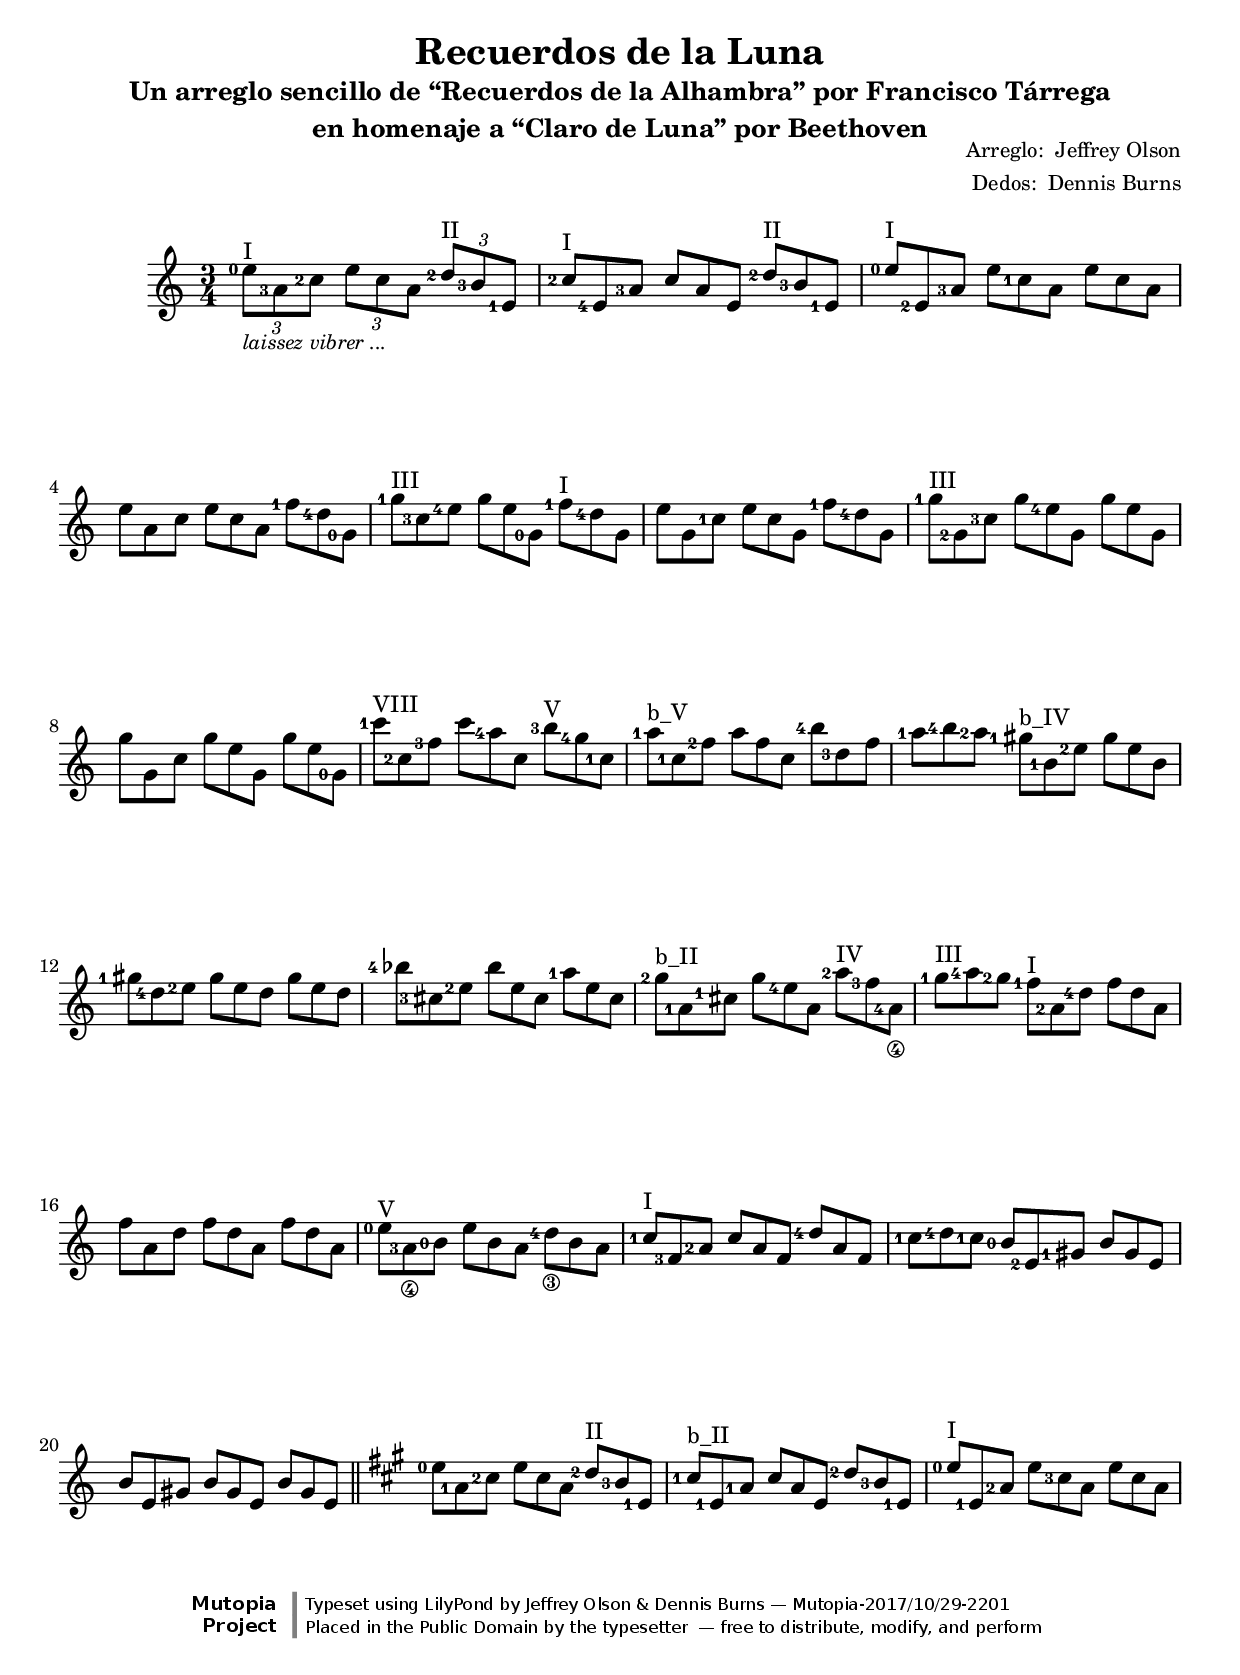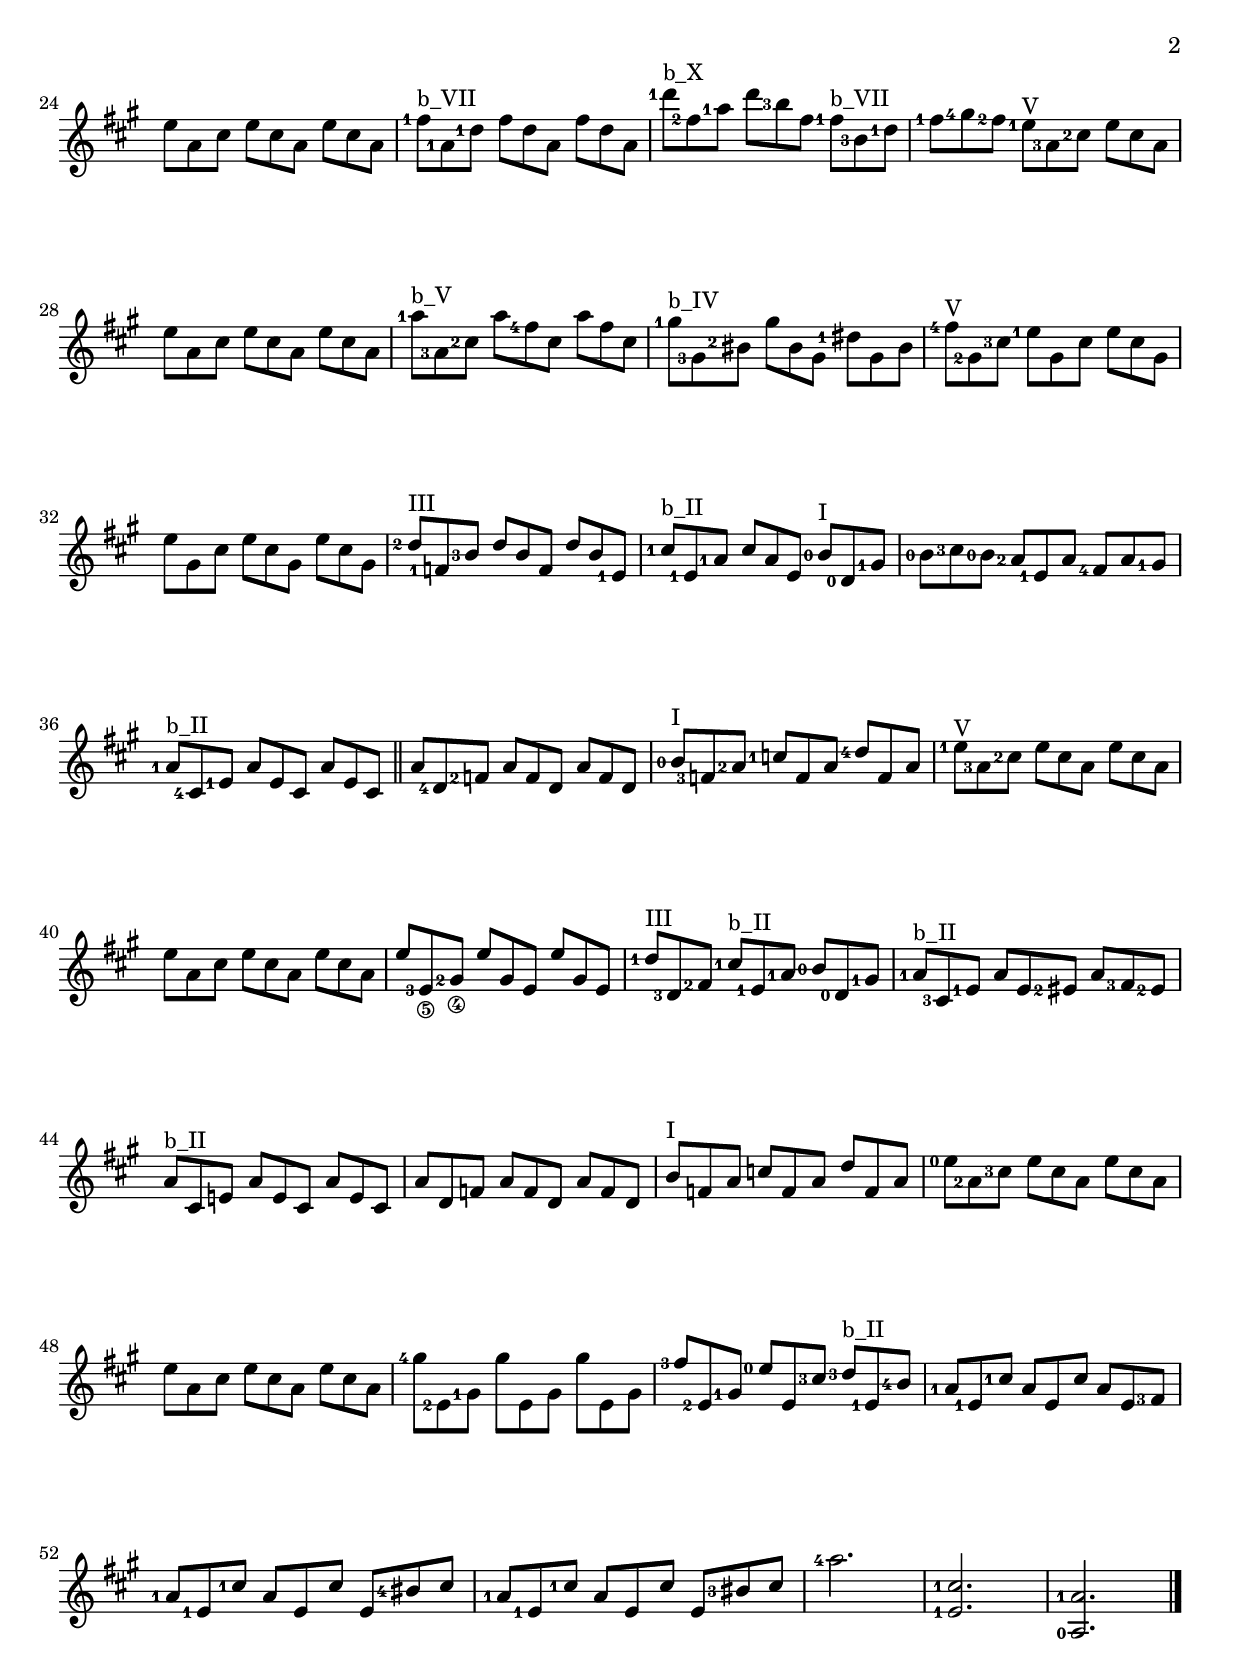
\version "2.18.2"

\header {
 title = "Recuerdos de la Luna"
 subtitle = \markup { \center-column { { "Un arreglo sencillo de “Recuerdos de la Alhambra” por Francisco Tárrega" } { "en homenaje a “Claro de Luna” por Beethoven" } } }
 %composer = "Arreglo:  Jeffrey Olson"
 %arranger = "Dedos:  Dennis Burns"
 composer = ##f
 arranger = \markup { \abs-fontsize #10 \right-column { { "Arreglo:  Jeffrey Olson" } { "Dedos:  Dennis Burns" } } }
 myfoot = ##f
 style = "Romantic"
 date = "1802,1896,2017" % (by Beethoven, Tárrega, Olson)
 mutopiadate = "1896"
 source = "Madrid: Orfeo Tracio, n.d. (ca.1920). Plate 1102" % via IMSLP24052
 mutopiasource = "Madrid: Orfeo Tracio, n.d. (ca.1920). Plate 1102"
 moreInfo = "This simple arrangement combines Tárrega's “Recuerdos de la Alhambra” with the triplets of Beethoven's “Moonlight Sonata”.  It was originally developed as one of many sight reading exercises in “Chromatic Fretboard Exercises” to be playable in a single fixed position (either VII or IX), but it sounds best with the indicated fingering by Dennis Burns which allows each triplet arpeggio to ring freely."

 %            o_
 %       (\___\/_____/)
 %  ~ ~ ~ ~ ~ / ~ ~ ~ ~ ~ ~ ~
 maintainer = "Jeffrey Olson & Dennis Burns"
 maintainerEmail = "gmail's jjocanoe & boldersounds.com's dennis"
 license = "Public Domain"

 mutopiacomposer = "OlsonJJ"
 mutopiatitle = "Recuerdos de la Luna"
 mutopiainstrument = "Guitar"

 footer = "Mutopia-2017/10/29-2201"
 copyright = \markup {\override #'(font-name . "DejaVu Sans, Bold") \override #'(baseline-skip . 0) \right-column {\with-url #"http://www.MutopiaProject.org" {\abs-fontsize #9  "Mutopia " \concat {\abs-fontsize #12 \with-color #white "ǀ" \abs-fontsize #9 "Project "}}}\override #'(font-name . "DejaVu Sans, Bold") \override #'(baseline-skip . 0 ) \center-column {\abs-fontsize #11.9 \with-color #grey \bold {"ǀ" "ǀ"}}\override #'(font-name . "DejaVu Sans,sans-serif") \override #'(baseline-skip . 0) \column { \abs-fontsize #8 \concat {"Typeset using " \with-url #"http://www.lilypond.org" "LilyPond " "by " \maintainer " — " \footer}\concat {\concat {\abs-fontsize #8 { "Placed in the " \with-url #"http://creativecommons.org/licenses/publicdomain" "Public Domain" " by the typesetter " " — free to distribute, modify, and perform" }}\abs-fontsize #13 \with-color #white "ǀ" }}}
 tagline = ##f
}

\paper{
  page-count = #2
  %#(set-paper-size "a4")      %uncomment to test specific paper size
  %#(set-paper-size "letter")  %uncomment to test specific paper size
  % add space between composer/opus markup and first staff
  markup-system-spacing #'padding = #3
  top-margin = 12\mm
  bottom-margin = 12\mm
  ragged-last-bottom = ##f
  print-first-page-number = ##f
  oddFooterMarkup = \markup { \column {
      \fill-line { \on-the-fly #first-page \column { \vspace #2 \fromproperty #'header:copyright } }
      \fill-line { \on-the-fly #last-page \fromproperty #'header:myfoot }
    }
  }
  evenFooterMarkup = \oddFooterMarkup
  evenHeaderMarkup = \oddHeaderMarkup % so all page numbers to right
}


% guitar neck position indicators
pI    = ^\markup { "I" }
pII   = ^\markup { "II" }
pIII  = ^\markup { "III" }
pIV   = ^\markup { "IV" }
pV    = ^\markup { "V" }
pVI   = ^\markup { "VI" }
pVII  = ^\markup { "VII" }
pVIII = ^\markup { "VIII" }
pIX   = ^\markup { "IX" }
pX    = ^\markup { "X" }
pXI   = ^\markup { "XI" }
pXII  = ^\markup { "XII" }
pXIII = ^\markup { "XIII" }
pXIV  = ^\markup { "XIV" }
pETC  = ^\markup { "..." }

% parenthetic position reminders
ppI    = ^\markup { "(I)" }
ppII   = ^\markup { "(II)" }
ppIII  = ^\markup { "(III)" }
ppIV   = ^\markup { "(IV)" }
ppV    = ^\markup { "(V)" }
ppVI   = ^\markup { "(VI)" }
ppVII  = ^\markup { "(VII)" }
ppVIII = ^\markup { "(VIII)" }
ppIX   = ^\markup { "(IX)" }
ppX    = ^\markup { "(X)" }
ppXI   = ^\markup { "(XI)" }
ppXII  = ^\markup { "(XII)" }
ppXIII = ^\markup { "(XIII)" }

% large barre
BpI    = ^\markup { "B_I" }
BpII   = ^\markup { "B_II" }
BpIII  = ^\markup { "B_III" }
BpIV   = ^\markup { "B_IV" }
BpV    = ^\markup { "B_V" }
BpVI   = ^\markup { "B_VI" }
BpVII  = ^\markup { "B_VII" }
BpVIII = ^\markup { "B_VIII" }
BpIX   = ^\markup { "B_IX" }
BpX    = ^\markup { "B_X" }
BpXI   = ^\markup { "B_XI" }
BpXII  = ^\markup { "B_XII" }

% small barre
bpI    = ^\markup { "b_I" }
bpII   = ^\markup { "b_II" }
bpIII  = ^\markup { "b_III" }
bpIV   = ^\markup { "b_IV" }
bpV    = ^\markup { "b_V" }
bpVI   = ^\markup { "b_VI" }
bpVII  = ^\markup { "b_VII" }
bpVIII = ^\markup { "b_VIII" }
bpIX   = ^\markup { "b_IX" }
bpX    = ^\markup { "b_X" }
bpXI   = ^\markup { "b_XI" }
bpXII  = ^\markup { "b_XII" }
bpXIII = ^\markup { "b_XIII" }

% left hand fingering locations
fingerLeft   = \set fingeringOrientations = #'(left)
fingerRight  = \set fingeringOrientations = #'(right)
fingerUp     = \set fingeringOrientations = #'(up)
fingerDown   = \set fingeringOrientations = #'(down)
fingerUpDown = \set fingeringOrientations = #'(up down)
fingerStaff  = \override Fingering.staff-padding = #'()
fingerRevert = \revert Fingering.staff-padding

% abbreviation to tweak a fingering location
% e.g. <cis'-\fngXY #'(0 . 0.5)-1>
fngXY = #(define-scheme-function (parser location xy fng) (number-pair? string-or-music?) #{
     \tweak extra-offset #xy #fng
#})

% right hand fingers
P = \rightHandFinger #1
I = \rightHandFinger #2
M = \rightHandFinger #3
A = \rightHandFinger #4

% right hand fingering locations
rhUp    = \set strokeFingerOrientations = #'(up)
rhDown  = \set strokeFingerOrientations = #'(down)
rhLeft  = \set strokeFingerOrientations = #'(left)
rhRight = \set strokeFingerOrientations = #'(right)

% string number locations
stringUp    = \set stringNumberOrientations = #'(up)
stringDown  = \set stringNumberOrientations = #'(down)
stringLeft  = \set stringNumberOrientations = #'(left)
stringRight = \set stringNumberOrientations = #'(right)

% tuplet controls
hideTupletNumber = \override TupletNumber.stencil = ##f
hideTupletBracket = \override TupletBracket.bracket-visibility = ##f

% dynamics
cres = _\markup{ \italic "cresc." }
decres = _\markup{ \italic "decresc." }
dotSpan = \override DynamicTextSpanner.style = #'dotted-line

% let ring (laissez vibrer ties)
lvib = \markup { \smaller \italic "laissez vibrer ..." }

upperVoice = \transpose c c' {
  \time 3/4
  \key a \minor
  \fingerLeft
  \stringDown
  \tuplet 3/2 4 { <e'-0>8\pI_\lvib <a-3> <c'-2>   <e'> <c'> <a>   <d'-2>\pII <b-3> <e-1> } | %1
  \hideTupletNumber
  \hideTupletBracket
  \tuplet 3/2 4 { <c'-2>8\pI <e-4> <a-3>   <c'> <a> <e>   <d'-2>\pII <b-3> <e-1> } | %2
  \tuplet 3/2 4 { <e'-0>8\pI <e-2> <a-3>   <e'> <c'-1> <a>   <e'> <c'> <a> } | %3
  \tuplet 3/2 4 { <e'>8 <a> <c'>   <e'> <c'> <a>   <f'-1> <d'-4> <g-0> } | %4
  \tuplet 3/2 4 { <g'-1>8\pIII <c'-3> <e'-4>   <g'> <e'> <g-0>   <f'-1>\pI <d'-4> <g> } | %5
  \tuplet 3/2 4 { <e'>8 <g> <c'-1>   <e'> <c'> <g>   <f'-1> <d'-4> <g> } | %6
  \tuplet 3/2 4 { <g'-1>8\pIII <g-2> <c'-3>   <g'> <e'-4> <g>   <g'> <e'> <g> } | %7
  \tuplet 3/2 4 { <g'>8 <g> <c'>   <g'> <e'> <g>   <g'> <e'> <g-0> } | %8
  \tuplet 3/2 4 { <c''-1>8\pVIII <c'-2> <f'-3>   <c''> <a'-4> <c'>   <b'-3>\pV <g'-4> <c'-1> } | %9
  \tuplet 3/2 4 { <a'-1>8\bpV <c'-1> <f'-2>   <a'> <f'> <c'>   <b'-4> <d'-3> <f'> } | %10
  \tuplet 3/2 4 { <a'-1>8 <b'-4> <a'-2>   <gis'-1>\bpIV <b-1> <e'-2>   <gis'> <e'> <b> } | %11
  \tuplet 3/2 4 { <gis'-1>8 <d'-4> <e'-2>   <gis'> <e'> <d'>   <gis'> <e'> <d'> } | %12
  \tuplet 3/2 4 { <bes'-4>8 <cis'-3> <e'-2>   <bes'> <e'> <cis'>   <a'-1> <e'> <cis'> } | %13
  \tuplet 3/2 4 { <g'-2>8\bpII <a-1> <cis'-\fngXY #'(0 . 0.5)-1>   <g'> <e'-4> <a>   <a'-2>\pIV <f'-3> <a-4\4> } | %14
  \tuplet 3/2 4 { <g'-1>8\pIII <a'-4> <g'-2>   <f'-1>\pI <a-2> <d'-4>   <f'> <d'> <a> } | %15
  \tuplet 3/2 4 { <f'>8 <a> <d'>   <f'> <d'> <a>   <f'> <d'> <a> } | %16
  \tuplet 3/2 4 { <e'-0>8\pV <a-3\4> <b-0>   <e'> <b> <a>   <d'-4\3> <b> <a> } | %17
  \tuplet 3/2 4 { <c'-1>8\pI <f-3> <a-2>   <c'> <a> <f>   <d'-4> <a> <f> } | %18
  \tuplet 3/2 4 { <c'-1>8 <d'-4> <c'-1>   <b-0> <e-2> <gis-1>   <b> <gis> <e> } | %19
  \tuplet 3/2 4 { <b>8 <e> <gis>   <b> <gis> <e>   <b> <gis> <e> } \bar "||" %20

  \key a \major
  \tuplet 3/2 4 { <e'-0>8 <a-1> <cis'-2>   <e'> <cis'> <a>   <d'-2>\pII <b-3> <e-1> } | %21
  \tuplet 3/2 4 { <cis'-1>8\bpII <e-1> <a-1>   <cis'> <a> <e>   <d'-2> <b-3> <e-1> } | %22
  \tuplet 3/2 4 { <e'-0>8\pI <e-1> <a-2>   <e'> <cis'-3> <a>   <e'> <cis'> <a> } | %23
  \tuplet 3/2 4 { <e'>8 <a> <cis'>   <e'> <cis'> <a>   <e'> <cis'> <a> } | %24
  \tuplet 3/2 4 { <fis'-1>8\bpVII <a-1> <d'-1>   <fis'> <d'> <a>   <fis'> <d'> <a> } | %25
  \tuplet 3/2 4 { <d''-1>8\bpX <fis'-2> <a'-1>   <d''> <b'-3> <fis'>   <fis'-1>\bpVII <b-3> <d'-1> } | %26
  \tuplet 3/2 4 { <fis'-1>8 <gis'-4> <fis'-2>   <e'-1>\pV <a-3> <cis'-2>   <e'> <cis'> <a> } | %27
  \tuplet 3/2 4 { <e'>8 <a> <cis'>   <e'> <cis'> <a>   <e'> <cis'> <a> } | %28
  \tuplet 3/2 4 { <a'-1>8\bpV <a-3> <cis'-2>   <a'> <fis'-4> <cis'>   <a'> <fis'> <cis'> } | %29
  \tuplet 3/2 4 { <gis'-1>8\bpIV  <gis-3> <bis-\fngXY #'(0 . 0.5)-2>   <gis'> <bis> <gis>   <dis'-1> <gis> <bis> } | %30
  \tuplet 3/2 4 { <fis'-4>8\pV <gis-2> <cis'-3>   <e'-1> <gis> <cis'>   <e'> <cis'> <gis> } | %31
  \tuplet 3/2 4 { <e'>8 <gis> <cis'>   <e'> <cis'> <gis>   <e'> <cis'> <gis> } | %32
  \tuplet 3/2 4 { <d'-2>8\pIII <f!-1> <b-3>   <d'> <b> <f>   <d'> <b> <e-1> } | %33
  \tuplet 3/2 4 { <cis'-1>8\bpII <e-1> <a-1>   <cis'> <a> <e>   <b-0>\pI <d-0> <gis-1> } | %34
  \tuplet 3/2 4 { <b-0>8 <cis'-3> <b-0>  <a-2> <e-1> <a>   <fis-4> <a> <gis-1>  } | %35
  % omitted original measures 36 (first ending) and 37 (second ending)
  \tuplet 3/2 4 { <a-1>8\bpII <cis-4> <e-1>   <a> <e> <cis>   <a> <e> <cis> } \bar "||" %38
  \tuplet 3/2 4 { <a>8 <d-4> <f!-2>   <a> <f> <d>   <a> <f> <d> } | %39
  \tuplet 3/2 4 { <b-0>8\pI <f!-3> <a-2>   <c'!-1> <f> <a>   <d'-4> <f> <a> } | %40
  \tuplet 3/2 4 { <e'-1>8\pV <a-3> <cis'-2>   <e'> <cis'> <a>   <e'> <cis'> <a> } | %41
  \tuplet 3/2 4 { <e'>8 <a> <cis'>   <e'> <cis'> <a>   <e'> <cis'> <a> } | %42
  \tuplet 3/2 4 { <e'>8 <e-3\5> <gis-2\4>   <e'> <gis> <e>   <e'> <gis> <e> } | %43
  \tuplet 3/2 4 { <d'-1>\pIII <d-3> <fis-2>   <cis'-1>\bpII <e-1> <a-1>   <b-0> <d-0> <gis-1> } | %44
  \tuplet 3/2 4 { <a-1>8\bpII <cis-3> <e-1>   <a> <e> <eis-2>   <a> <fis-3> <eis-2> } | %45
  \tuplet 3/2 4 { <a>8\bpII <cis> <e!>   <a> <e> <cis>   <a> <e> <cis> } | %46
  \tuplet 3/2 4 { <a>8 <d> <f!>   <a> <f> <d>   <a> <f> <d> } | %47
  \tuplet 3/2 4 { <b>8\pI <f!> <a>   <c'!> <f> <a>   <d'> <f> <a> } | %48
  \tuplet 3/2 4 { <e'-0>8 <a-2> <cis'-3>   <e'> <cis'> <a>   <e'> <cis'> <a> } | %49
  \tuplet 3/2 4 { <e'>8 <a> <cis'>   <e'> <cis'> <a>   <e'> <cis'> <a> } | %50
  \tuplet 3/2 4 { <gis'-4>8 <e-2> <gis-1>   <gis'> <e> <gis>   <gis'> <e> <gis> } | %51
  \tuplet 3/2 4 { <fis'-3>8 <e-2> <gis-1>   <e'-0> <e> <cis'-3>   <d'-3>\bpII <e-1> <b-4> } | %52
  \tuplet 3/2 4 { <a-1>8 <e-1> <cis'-1>   <a> <e> <cis'>   <a> <e> <fis-3> } | %53
  \tuplet 3/2 4 { <a-1>8 <e-1> <cis'-1>   <a> <e> <cis'>   <e> <bis-4> <cis'> } | %54
  \tuplet 3/2 4 { <a-1>8 <e-1> <cis'-1>   <a> <e> <cis'>   <e> <bis-3> <cis'> } | %55
  <a'-4>2. | %56
  <cis'-1 e-1>2. | %57
  <a-1 a,-0>2. \bar "|." %58
}

\score {
  <<
    \new Staff = "guitar"
    <<
      \clef "treble"
      \mergeDifferentlyHeadedOn
      \mergeDifferentlyDottedOn
      \context Voice = "upperVoice" \upperVoice
    >>
  >>
  \layout {
    \set Score.tempoHideNote = ##t
  }
}
\score {
  <<
    \set Staff.midiInstrument = #"acoustic guitar (nylon)"
    \clef "treble"
    \context Voice = "upperVoice" \upperVoice
  >>
  \midi {
    \tempo 4 = 64
    \transposition c % guitar plays octave lower than written
    \context{
      \Voice
      \remove "Dynamic_performer"
    }
  }
}
